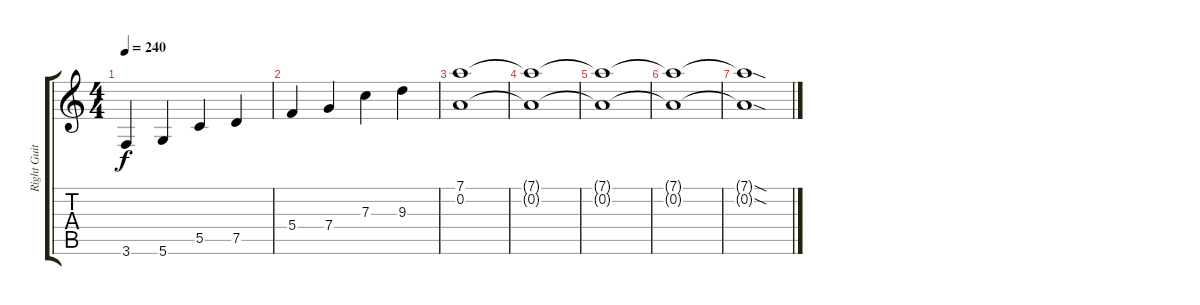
\track ("Right Guitar" "Right Guit") {instrument distortionguitar}
\staff {score tabs}
\tuning (D4 A3 F3 C3 G2 D2) {hide}
\ts (4 4)
\tempo 240
\clef g2
\ks c
3.6.4{dy f} 5.6.4 5.5.4 7.5.4 |
5.4.4 7.4.4 7.3.4 9.3.4 |
(7.1 0.2).1{volume 4} |
(7.1{t} 0.2{t}).1 |
(7.1{t} 0.2{t}).1 |
(7.1{t} 0.2{t}).1 |
(7.1{sod t} 0.2{sod t}).1
